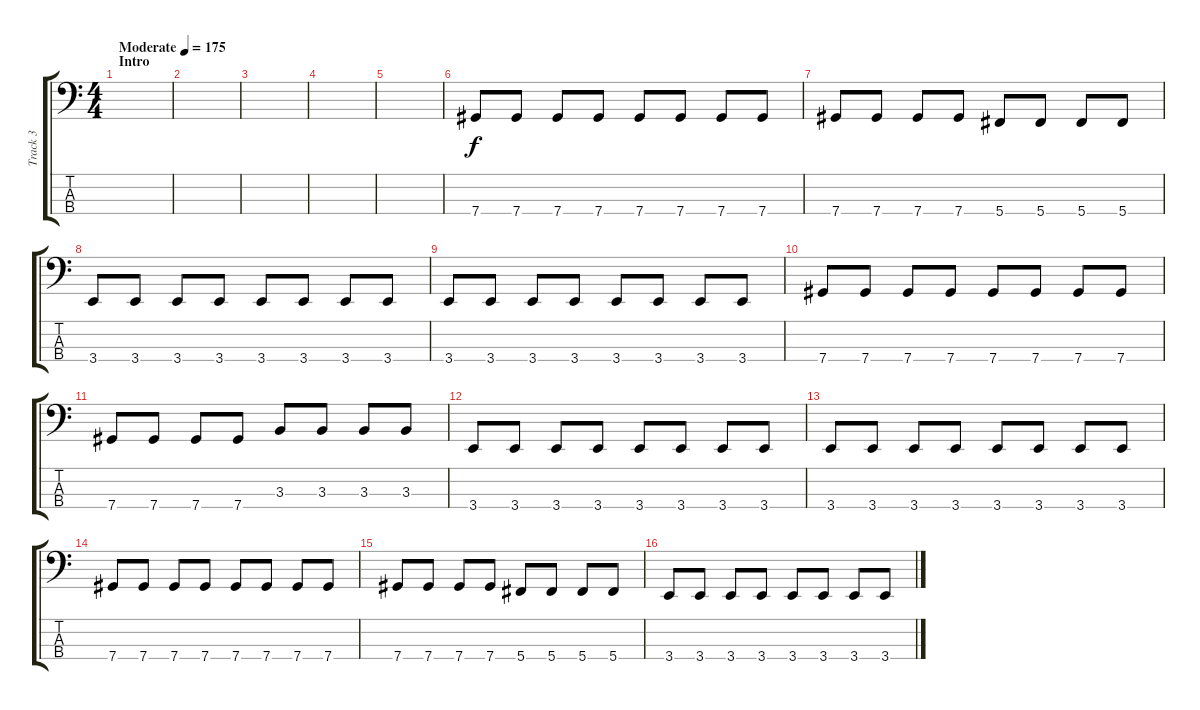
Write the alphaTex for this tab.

\track ("Track 3" "Track 3") {instrument electricbasspick}
\staff {score tabs}
\tuning (Gb2 Db2 Ab1 Db1) {hide}
\ts (4 4)
\section ("" "Intro")
\tempo (175 "Moderate")
\clef f4
\ks c
|
|
|
|
|
7.4.8 7.4.8 7.4.8 7.4.8 7.4.8 7.4.8 7.4.8 7.4.8 |
7.4.8 7.4.8 7.4.8 7.4.8 5.4.8 5.4.8 5.4.8 5.4.8 |
3.4.8 3.4.8 3.4.8 3.4.8 3.4.8 3.4.8 3.4.8 3.4.8 |
3.4.8 3.4.8 3.4.8 3.4.8 3.4.8 3.4.8 3.4.8 3.4.8 |
7.4.8 7.4.8 7.4.8 7.4.8 7.4.8 7.4.8 7.4.8 7.4.8 |
7.4.8 7.4.8 7.4.8 7.4.8 3.3.8 3.3.8 3.3.8 3.3.8 |
3.4.8 3.4.8 3.4.8 3.4.8 3.4.8 3.4.8 3.4.8 3.4.8 |
3.4.8 3.4.8 3.4.8 3.4.8 3.4.8 3.4.8 3.4.8 3.4.8 |
7.4.8 7.4.8 7.4.8 7.4.8 7.4.8 7.4.8 7.4.8 7.4.8 |
7.4.8 7.4.8 7.4.8 7.4.8 5.4.8 5.4.8 5.4.8 5.4.8 |
3.4.8 3.4.8 3.4.8 3.4.8 3.4.8 3.4.8 3.4.8 3.4.8
